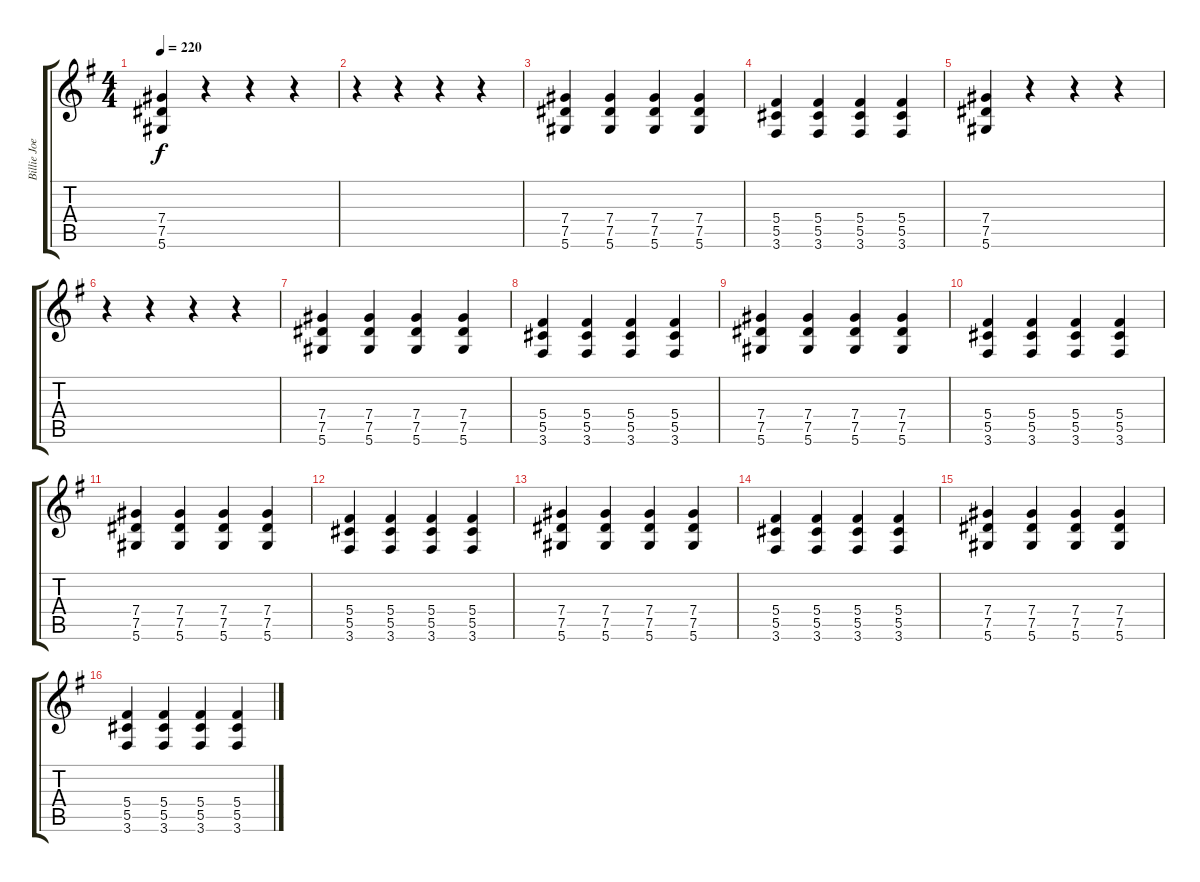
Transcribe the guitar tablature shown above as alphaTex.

\track ("Billie Joe Armstrong" "Billie Joe") {instrument distortionguitar}
\staff {score tabs}
\tuning (Eb4 Bb3 Gb3 Db3 Ab2 Eb2) {hide}
\ts (4 4)
\tempo 220
\clef g2
\ks g
(7.4 7.5 5.6).4{dy f} r.4 r.4 r.4 |
r.4 r.4 r.4 r.4 |
(7.4 7.5 5.6).4 (7.4 7.5 5.6).4 (7.4 7.5 5.6).4 (7.4 7.5 5.6).4 |
(5.4 5.5 3.6).4 (5.4 5.5 3.6).4 (5.4 5.5 3.6).4 (5.4 5.5 3.6).4 |
(7.4 7.5 5.6).4 r.4 r.4 r.4 |
r.4 r.4 r.4 r.4 |
(7.4 7.5 5.6).4 (7.4 7.5 5.6).4 (7.4 7.5 5.6).4 (7.4 7.5 5.6).4 |
(5.4 5.5 3.6).4 (5.4 5.5 3.6).4 (5.4 5.5 3.6).4 (5.4 5.5 3.6).4 |
(7.4 7.5 5.6).4 (7.4 7.5 5.6).4 (7.4 7.5 5.6).4 (7.4 7.5 5.6).4 |
(5.4 5.5 3.6).4 (5.4 5.5 3.6).4 (5.4 5.5 3.6).4 (5.4 5.5 3.6).4 |
(7.4 7.5 5.6).4 (7.4 7.5 5.6).4 (7.4 7.5 5.6).4 (7.4 7.5 5.6).4 |
(5.4 5.5 3.6).4 (5.4 5.5 3.6).4 (5.4 5.5 3.6).4 (5.4 5.5 3.6).4 |
(7.4 7.5 5.6).4 (7.4 7.5 5.6).4 (7.4 7.5 5.6).4 (7.4 7.5 5.6).4 |
(5.4 5.5 3.6).4 (5.4 5.5 3.6).4 (5.4 5.5 3.6).4 (5.4 5.5 3.6).4 |
(7.4 7.5 5.6).4 (7.4 7.5 5.6).4 (7.4 7.5 5.6).4 (7.4 7.5 5.6).4 |
(5.4 5.5 3.6).4 (5.4 5.5 3.6).4 (5.4 5.5 3.6).4 (5.4 5.5 3.6).4
